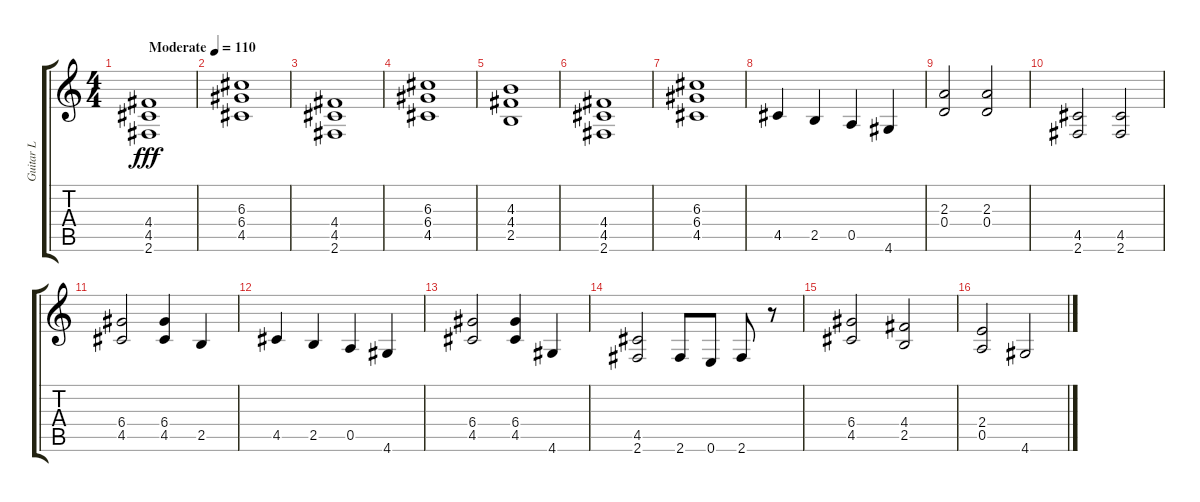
\track ("Guitar L" "Guitar L") {instrument distortionguitar}
\staff {score tabs}
\tuning (E4 B3 G3 D3 A2 E2) {hide}
\ts (4 4)
\tempo (110 "Moderate")
\clef g2
\ks c
(4.4 4.5 2.6).1{dy fff instrument distortionguitar} |
(6.3 6.4 4.5).1 |
(4.4 4.5 2.6).1 |
(6.3 6.4 4.5).1 |
(4.3 4.4 2.5).1 |
(4.4 4.5 2.6).1 |
(6.3 6.4 4.5).1 |
4.5.4 2.5.4 0.5.4 4.6.4 |
(2.3 0.4).2 (2.3 0.4).2 |
(4.5 2.6).2 (4.5 2.6).2 |
(6.4 4.5).2 (6.4 4.5).4 2.5.4 |
4.5.4 2.5.4 0.5.4 4.6.4 |
(6.4 4.5).2 (6.4 4.5).4 4.6.4 |
(4.5 2.6).2 2.6.8 0.6.8 2.6.8 r.8 |
(6.4 4.5).2 (4.4 2.5).2 |
(2.4 0.5).2 4.6.2
